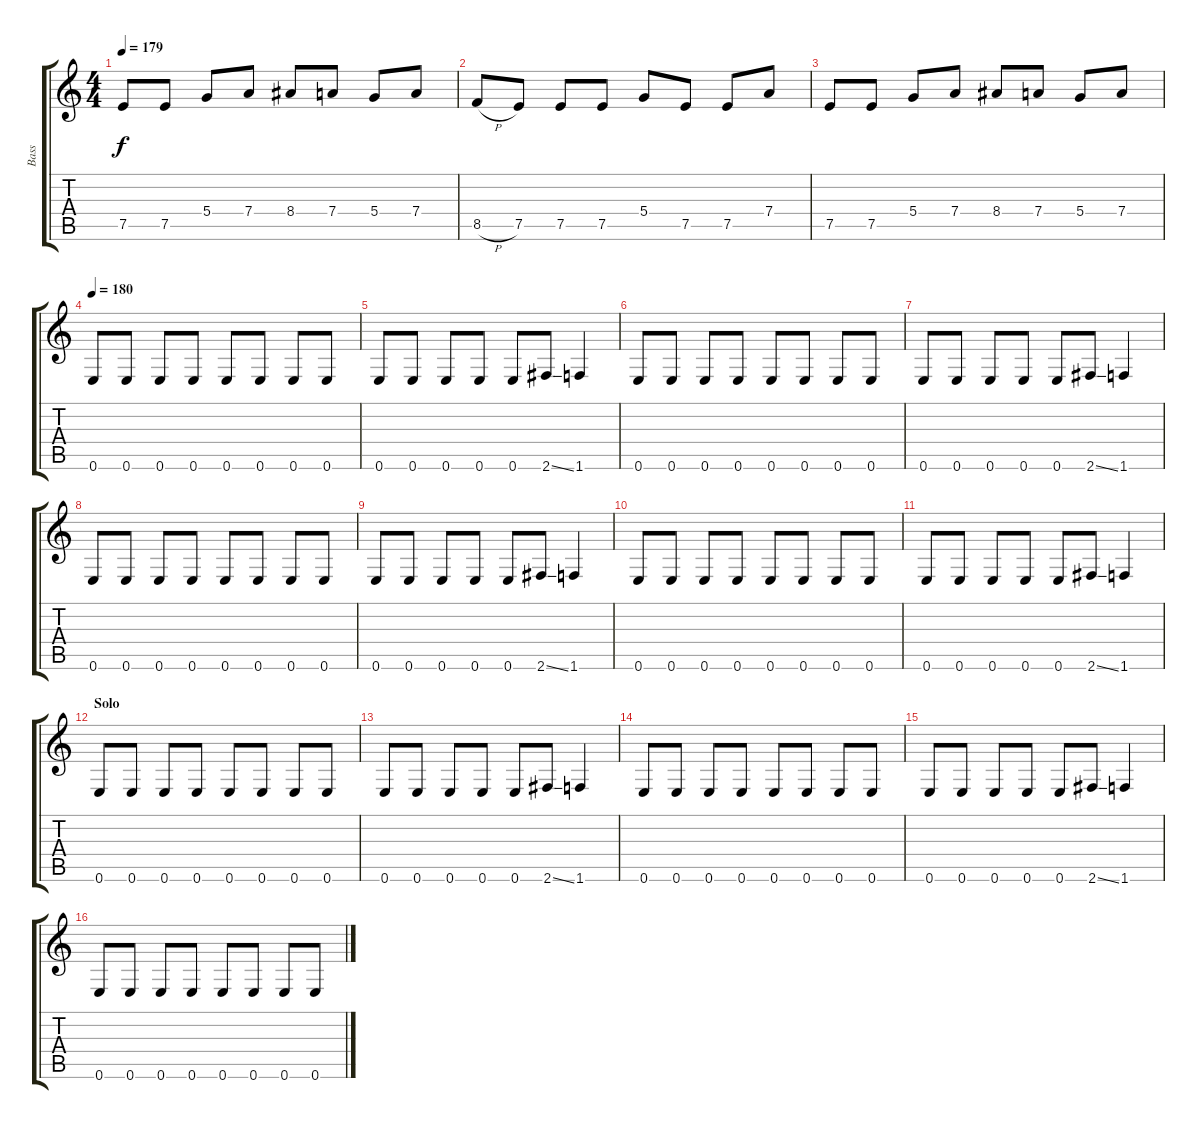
\track ("Bass" "Bass") {instrument distortionguitar}
\staff {score tabs}
\tuning (E4 B3 G3 D3 A2 E2) {hide}
\ts (4 4)
\tempo 179
\clef g2
\ks c
7.5.8{dy f} 7.5.8 5.4.8 7.4.8 8.4.8 7.4.8 5.4.8 7.4.8 |
8.5{h}.8 7.5.8 7.5.8 7.5.8 5.4.8 7.5.8 7.5.8 7.4.8 |
7.5.8 7.5.8 5.4.8 7.4.8 8.4.8 7.4.8 5.4.8 7.4.8 |
\tempo 180
0.6.8 0.6.8 0.6.8 0.6.8 0.6.8 0.6.8 0.6.8 0.6.8 |
0.6.8 0.6.8 0.6.8 0.6.8 0.6.8 2.6{ss}.8 1.6.4 |
0.6.8 0.6.8 0.6.8 0.6.8 0.6.8 0.6.8 0.6.8 0.6.8 |
0.6.8 0.6.8 0.6.8 0.6.8 0.6.8 2.6{ss}.8 1.6.4 |
0.6.8 0.6.8 0.6.8 0.6.8 0.6.8 0.6.8 0.6.8 0.6.8 |
0.6.8 0.6.8 0.6.8 0.6.8 0.6.8 2.6{ss}.8 1.6.4 |
0.6.8 0.6.8 0.6.8 0.6.8 0.6.8 0.6.8 0.6.8 0.6.8 |
0.6.8 0.6.8 0.6.8 0.6.8 0.6.8 2.6{ss}.8 1.6.4 |
\section ("" "Solo")
0.6.8 0.6.8 0.6.8 0.6.8 0.6.8 0.6.8 0.6.8 0.6.8 |
0.6.8 0.6.8 0.6.8 0.6.8 0.6.8 2.6{ss}.8 1.6.4 |
0.6.8 0.6.8 0.6.8 0.6.8 0.6.8 0.6.8 0.6.8 0.6.8 |
0.6.8 0.6.8 0.6.8 0.6.8 0.6.8 2.6{ss}.8 1.6.4 |
0.6.8 0.6.8 0.6.8 0.6.8 0.6.8 0.6.8 0.6.8 0.6.8
